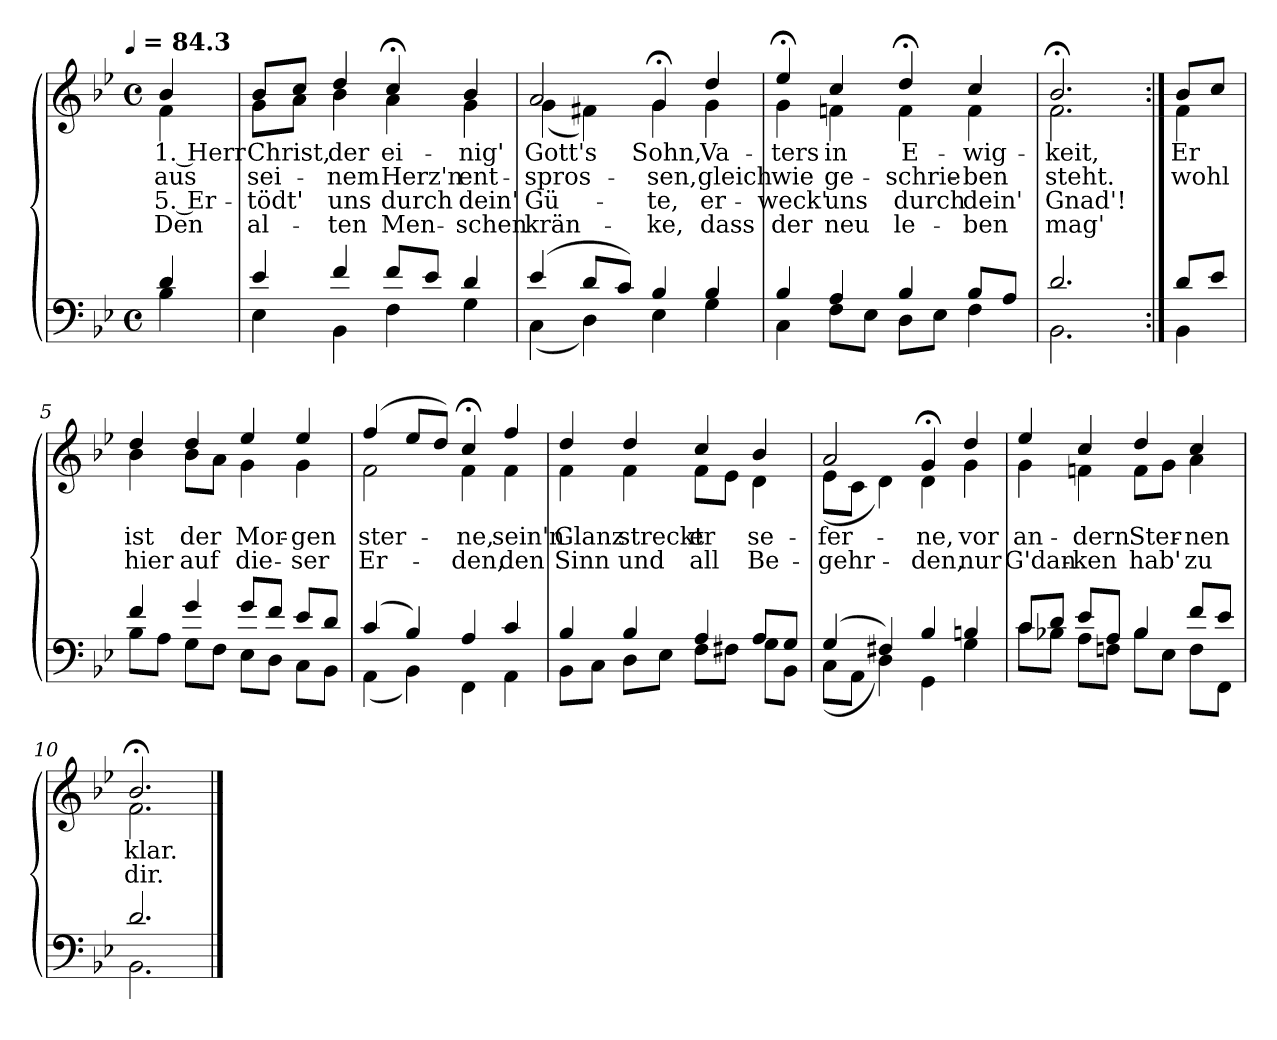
**kern	**kern	**text	**text	**text	**text	**dynam
*part1	*part1	*part1	*part1	*part1	*part1	*part1
*staff2	*staff1	*staff1	*staff1	*staff1	*staff1	*staff1/2
*clefF4	*clefG2	*	*	*	*	*
*k[b-e-]	*k[b-e-]	*	*	*	*	*
!!LO:TX:omd:t=[quarter] = 84.3
*M4/4	*M4/4	*	*	*	*	*
*met(c)	*met(c)	*	*	*	*	*
*MM84	*MM84	*	*	*	*	*
=	=	=	=	=	=	=
*^	*^	*	*	*	*	*
4d	4B-	4b-	4f	1. Herr	aus	5. Er-	Den	.
=1	=1	=1	=1	=1	=1	=1	=1	=1
4e-	4E-	8b-L	8gL	Christ,	sei-	-tödt'	al-	.
.	.	8ccJ	8aJ	.	.	.	.	.
4f	4BB-	4dd	4b-	der	-nem	uns	-ten	.
8fL	4F	4cc;<	4a	ei-	Herz'n	durch	Men-	.
8e-J	.	.	.	.	.	.	.	.
4d	4G	4b-	4g	-nig'	ent-	dein'	-schen	.
=2	=2	=2	=2	=2	=2	=2	=2	=2
(4e-	(4C	2a	(4g	Gott's	-spros-	Gü-	krän-	.
8dL	4D)	.	4f#X)	.	.	.	.	.
8cJ)	.	.	.	.	.	.	.	.
4B-	4E-	4g;<	4g	Sohn,	-sen,	-te,	-ke,	.
4B-	4G	4dd	4g	Va-	gleich	er-	dass	.
=3	=3	=3	=3	=3	=3	=3	=3	=3
4B-	4C	4ee-;<	4g	-ters	wie	-weck'	der	.
4A	8FL	4cc	4fn	in	ge-	uns	neu	.
.	8E-J	.	.	.	.	.	.	.
4B-	8DL	4dd;<	4f	E-	-schrie-	durch	le-	.
.	8E-J	.	.	.	.	.	.	.
8B-L	4F	4cc	4f	-wig-	-ben	dein'	-ben	.
8AJ	.	.	.	.	.	.	.	.
=4	=4	=4	=4	=4	=4	=4	=4	=4
2.d	2.BB-	2.b-;<	2.f	-keit,	steht.	Gnad'!	mag'	.
!!LO:LB:g=z	!!
=:|!	=:|!	=:|!	=:|!	=:|!	=:|!	=:|!	=:|!	=:|!
8dL	4BB-	8b-L	4f	Er	wohl	.	.	.
8e-J	.	8ccJ	.	.	.	.	.	.
=5	=5	=5	=5	=5	=5	=5	=5	=5
4f	8B-L	4dd	4b-	ist	hier	.	.	.
.	8AJ	.	.	.	.	.	.	.
4g	8GL	4dd	8b-L	der	auf	.	.	.
.	8FJ	.	8aJ	.	.	.	.	.
8gL	8E-L	4ee-	4g	Mor-	die-	.	.	.
8fJ	8DJ	.	.	.	.	.	.	.
8e-L	8CL	4ee-	4g	-gen	-ser	.	.	.
8dJ	8BB-J	.	.	.	.	.	.	.
=6	=6	=6	=6	=6	=6	=6	=6	=6
(4c	(4AA	(4ff	2f	ster-	Er-	.	.	.
4B-)	4BB-)	8ee-L	.	.	.	.	.	.
.	.	8ddJ)	.	.	.	.	.	.
4A	4FF	4cc;<	4f	-ne,	-den,	.	.	.
4c	4AA	4ff	4f	sein'n	den	.	.	♩ = 82.6
=7	=7	=7	=7	=7	=7	=7	=7	=7
4B-	8BB-L	4dd	4f	Glanz	Sinn	.	.	.
.	8CJ	.	.	.	.	.	.	.
4B-	8DL	4dd	4f	streckt	und	.	.	.
.	8E-J	.	.	.	.	.	.	.
4A	8FL	4cc	8fL	er	all	.	.	♩ = 82
.	8F#XJ	.	8e-J	.	.	.	.	.
8AL	8GL	4b-	4d	se-	Be-	.	.	.
8GJ	8BB-J	.	.	.	.	.	.	.
!!LO:LB:g=z	!!
=8	=8	=8	=8	=8	=8	=8	=8	=8
(4G	(8CL	2a	(8e-L	fer-	-gehr-	.	.	.
.	8AAJ	.	8cJ	.	.	.	.	.
4F#X)	4D)	.	4d)	.	.	.	.	.
4B-	4GG	4g;<	4d	ne,	-den,	.	.	.
4Bn	4G	4dd	4g	vor	nur	.	.	♩ = 82
=9	=9	=9	=9	=9	=9	=9	=9	=9
8cL	8cL	4ee-	4g	an-	G'dan-	.	.	.
8dJ	8B-XJ	.	.	.	.	.	.	.
8e-L	8AL	4cc	4fn	-dern	-ken	.	.	.
8AJ	8FnJ	.	.	.	.	.	.	.
4B-	8B-L	4dd	8fL	Ster-	hab'	.	.	♩ = 80
.	8E-J	.	8gJ	.	.	.	.	.
8fL	8FL	4cc	4a	-nen	zu	.	.	♩ = 73
8e-J	8FFJ	.	.	.	.	.	.	.
=10	=10	=10	=10	=10	=10	=10	=10	=10
2.d	2.BB-	2.b-;<	2.f	klar.	dir.	.	.	.
*v	*v	*	*	*	*	*	*	*
*	*v	*v	*	*	*	*	*
==	==	==	==	==	==	==
*-	*-	*-	*-	*-	*-	*-
